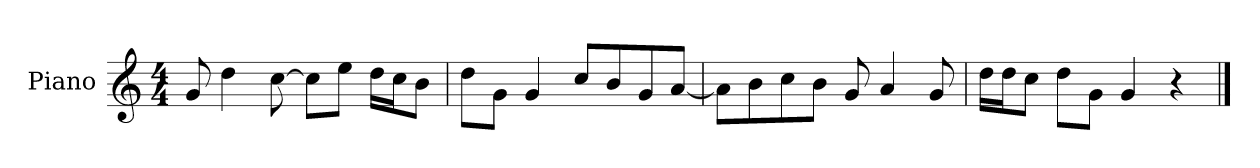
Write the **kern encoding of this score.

**kern
*part1
*staff1
*I"Piano
*I'P-no
*clefG2
*k[]
*M4/4
*MM90
=1
8g/
4dd\
[8cc\
8cc\L]
8ee\J
16dd\LL
16cc\J
8b\J
=2
8dd\L
8g\J
4g/
8cc/L
8b/
8g/
[8a/J
=3
8a\L]
8b\
8cc\
8b\J
8g/
4a/
8g/
=4
16dd\LL
16dd\J
8cc\J
8dd\L
8g\J
4g/
4r
==
*-
